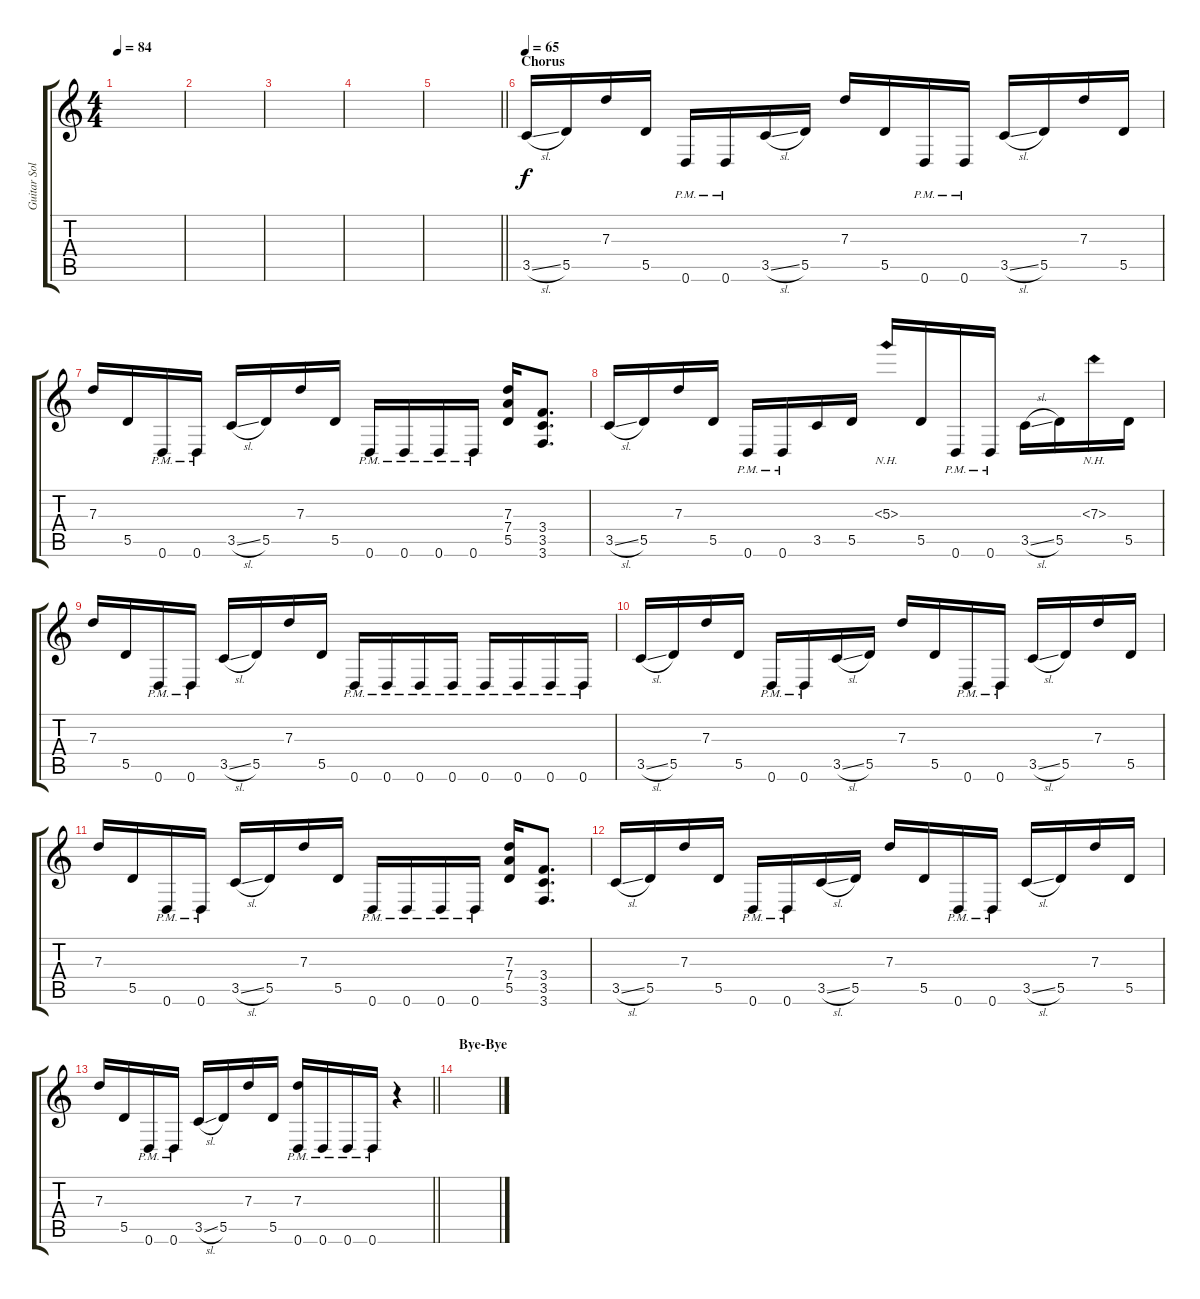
\track ("Guitar Solo/Overdub Effect" "Guitar Sol") {instrument overdrivenguitar}
\staff {score tabs}
\tuning (E4 B3 G3 D3 A2 D2) {hide}
\ts (4 4)
\tempo 84
\clef g2
\ks c
|
|
|
|
\barLineRight lightlight
|
\section ("" "Chorus ")
\tempo 65
3.5{sl}.16{volume 16} 5.5.16 7.3.16 5.5.16 0.6{pm}.16 0.6{pm}.16 3.5{sl}.16 5.5.16 7.3.16 5.5.16 0.6{pm}.16 0.6{pm}.16 3.5{sl}.16 5.5.16 7.3.16 5.5.16 |
7.3.16 5.5.16 0.6{pm}.16 0.6{pm}.16 3.5{sl}.16 5.5.16 7.3.16 5.5.16 0.6{pm}.16 0.6{pm}.16 0.6{pm}.16 0.6{pm}.16 (7.3 7.4 5.5).16 (3.4 3.5 3.6).8{d} |
3.5{sl}.16 5.5.16 7.3.16 5.5.16 0.6{pm}.16 0.6{pm}.16 3.5.16 5.5.16 5.3{nh}.16 5.5.16 0.6{pm}.16 0.6{pm}.16 3.5{sl}.16 5.5.16 7.3{nh}.16 5.5.16 |
7.3.16 5.5.16 0.6{pm}.16 0.6{pm}.16 3.5{sl}.16 5.5.16 7.3.16 5.5.16 0.6{pm}.16 0.6{pm}.16 0.6{pm}.16 0.6{pm}.16 0.6{pm}.16 0.6{pm}.16 0.6{pm}.16 0.6{pm}.16 |
3.5{sl}.16 5.5.16 7.3.16 5.5.16 0.6{pm}.16 0.6{pm}.16 3.5{sl}.16 5.5.16 7.3.16 5.5.16 0.6{pm}.16 0.6{pm}.16 3.5{sl}.16 5.5.16 7.3.16 5.5.16 |
7.3.16 5.5.16 0.6{pm}.16 0.6{pm}.16 3.5{sl}.16 5.5.16 7.3.16 5.5.16 0.6{pm}.16 0.6{pm}.16 0.6{pm}.16 0.6{pm}.16 (7.3 7.4 5.5).16 (3.4 3.5 3.6).8{d} |
3.5{sl}.16 5.5.16 7.3.16 5.5.16 0.6{pm}.16 0.6{pm}.16 3.5{sl}.16 5.5.16 7.3.16 5.5.16 0.6{pm}.16 0.6{pm}.16 3.5{sl}.16 5.5.16 7.3.16 5.5.16 |
\barLineRight lightlight
7.3.16 5.5.16 0.6{pm}.16 0.6{pm}.16 3.5{sl}.16 5.5.16 7.3.16 5.5.16 (7.3 0.6{pm}).16 0.6{pm}.16 0.6{pm}.16 0.6{pm}.16 r.4 |
\section ("" "Bye-Bye")
